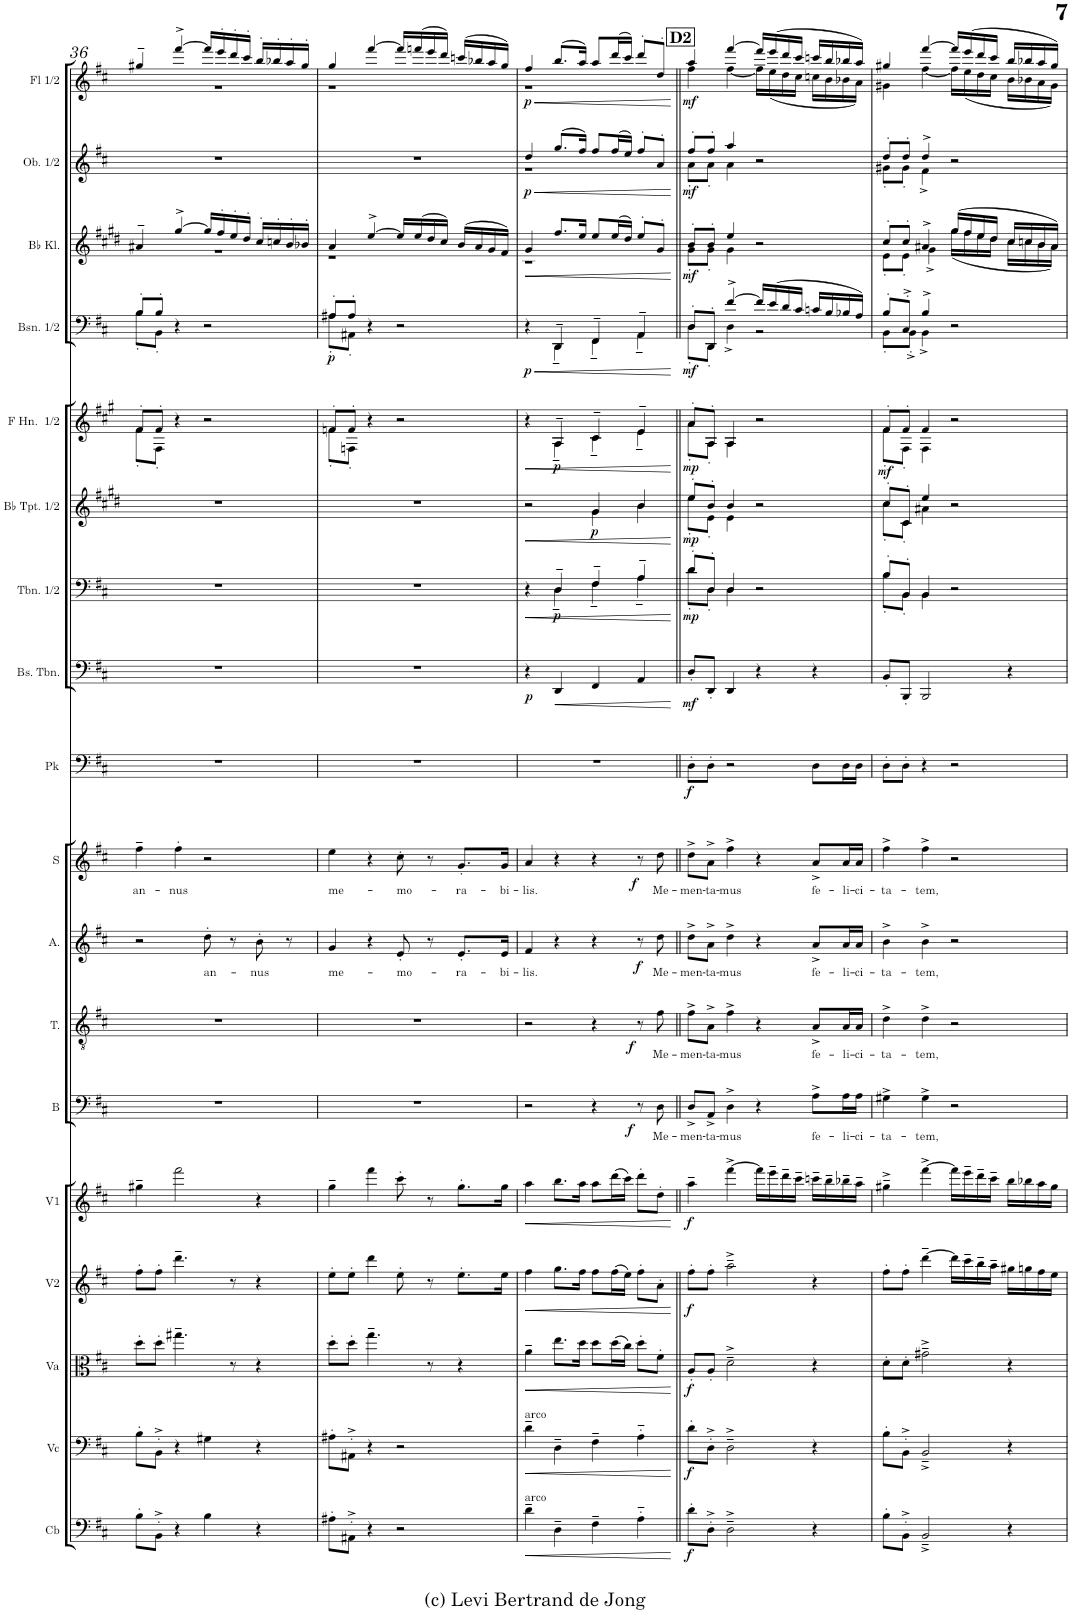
**kern	**dynam	**kern	**dynam	**kern	**dynam	**kern	**dynam	**kern	**dynam	**kern	**text	**dynam	**kern	**text	**dynam	**kern	**text	**dynam	**kern	**text	**dynam	**kern	**dynam	**kern	**dynam	**kern	**dynam	**kern	**dynam	**kern	**dynam	**kern	**dynam	**kern	**dynam	**kern	**dynam	**kern	**dynam
*part18	*part18	*part17	*part17	*part16	*part16	*part15	*part15	*part14	*part14	*part13	*part13	*part13	*part12	*part12	*part12	*part11	*part11	*part11	*part10	*part10	*part10	*part9	*part9	*part8	*part8	*part7	*part7	*part6	*part6	*part5	*part5	*part4	*part4	*part3	*part3	*part2	*part2	*part1	*part1
*staff18	*staff18	*staff17	*staff17	*staff16	*staff16	*staff15	*staff15	*staff14	*staff14	*staff13	*staff13	*staff13	*staff12	*staff12	*staff12	*staff11	*staff11	*staff11	*staff10	*staff10	*staff10	*staff9	*staff9	*staff8	*staff8	*staff7	*staff7	*staff6	*staff6	*staff5	*staff5	*staff4	*staff4	*staff3	*staff3	*staff2	*staff2	*staff1	*staff1
*I"Contrabasses	*	*I"Violoncellos	*	*I"Violas	*	*I"Violins 2	*	*I"Violins 1	*	*I"Bas	*	*	*I"Tenor	*	*	*I"Alt	*	*	*I"Sopraan	*	*	*I"Pauken	*	*I"Bas-trombone	*	*I"Trombone 1/2	*	*I"Trompet Bb 1/2	*	*I"F Horn 1/2	*	*I"Bassoon 1/2	*	*I"Klarinet in Bb	*	*I"Oboe 1/2	*	*I"Flute 1/2	*
*I'Cb	*	*I'Vc	*	*I'Va	*	*I'V2	*	*I'V1	*	*I'B	*	*	*I'T.	*	*	*I'A.	*	*	*I'S	*	*	*I'Pk	*	*I'Bs. Tbn.	*	*I'Tbn. 1/2	*	*	*	*I'F Hn.  1/2	*	*I'Bsn. 1/2	*	*	*	*I'Ob. 1/2	*	*I'Fl 1/2	*
!!LO:PB:g=z
*clefF4	*	*clefF4	*	*clefC3	*	*clefG2	*	*clefG2	*	*clefF4	*	*	*clefGv2	*	*	*clefG2	*	*	*clefG2	*	*	*clefF4	*	*clefF4	*	*clefF4	*	*clefG2	*	*clefG2	*	*clefF4	*	*clefG2	*	*clefG2	*	*clefG2	*
*Trd7c12	*	*	*	*	*	*	*	*	*	*	*	*	*	*	*	*	*	*	*	*	*	*	*	*	*	*	*	*Trd1c2	*	*Trd4c7	*	*	*	*Trd1c2	*	*	*	*	*
*k[f#c#]	*	*k[f#c#]	*	*k[f#c#]	*	*k[f#c#]	*	*k[f#c#]	*	*k[f#c#]	*	*	*k[f#c#]	*	*	*k[f#c#]	*	*	*k[f#c#]	*	*	*k[f#c#]	*	*k[f#c#]	*	*k[f#c#]	*	*k[f#c#g#d#]	*	*k[f#c#g#]	*	*k[f#c#]	*	*k[f#c#g#d#]	*	*k[f#c#]	*	*k[f#c#]	*
*M4/4	*	*M4/4	*	*M4/4	*	*M4/4	*	*M4/4	*	*M4/4	*	*	*M4/4	*	*	*M4/4	*	*	*M4/4	*	*	*M4/4	*	*M4/4	*	*M4/4	*	*M4/4	*	*M4/4	*	*M4/4	*	*M4/4	*	*M4/4	*	*M4/4	*
=36	=36	=36	=36	=36	=36	=36	=36	=36	=36	=36	=36	=36	=36	=36	=36	=36	=36	=36	=36	=36	=36	=36	=36	=36	=36	=36	=36	=36	=36	=36	=36	=36	=36	=36	=36	=36	=36	=36	=36
!	!	!	!	!	!	!	!	!	!	!	!	!	!	!	!	!	!	!	!	!LO:LY:b	!	!	!	!	!	!	!	!	!	!	!	!	!	!	!	!	!	!	!
*	*	*	*	*	*	*	*	*	*	*	*	*	*	*	*	*	*	*	*	*	*	*	*	*	*	*	*	*	*	*^	*	*^	*	*^	*	*	*	*^	*
8B'\L	.	8B'\L	.	8dd'\L	.	8ff#'\L	.	4gg#X~\	.	1r	.	.	1r	.	.	2r	.	.	4ff#~\	an-	.	1r	.	1r	.	1r	.	1r	.	8f#'/L	8f#'\L	.	8B'/L	8B'\L	.	4a#X~/	1r	.	1r	.	4gg#X~/	1r	.
8BB'^\J	.	8BB'^\J	.	8dd'\J	.	8ff#'\J	.	.	.	.	.	.	.	.	.	.	.	.	.	.	.	.	.	.	.	.	.	.	.	8f#'/J	8F#'\J	.	8B'/J	8BB'\J	.	.	.	.	.	.	.	.	.
!	!	!	!	!	!	!	!	!	!	!	!	!	!	!	!	!	!	!	!	!LO:LY:b	!	!	!	!	!	!	!	!	!	!	!	!	!	!	!	!	!	!	!	!	!	!	!
4r	.	4r	.	4.gg#X~\	.	4.ddd~\	.	2fff#\	.	.	.	.	.	.	.	.	.	.	4ff#'\	-nus	.	.	.	.	.	.	.	.	.	4r	2.ryy	.	4r	2.ryy	.	[4gg#^/	.	.	.	.	[4fff#^/	.	.
!	!	!	!	!	!	!	!	!	!	!	!	!	!	!	!	!	!LO:LY:b	!	!	!	!	!	!	!	!	!	!	!	!	!	!	!	!	!	!	!	!	!	!	!	!	!	!
4B\	.	4G#X\	.	.	.	.	.	.	.	.	.	.	.	.	.	8dd'\	an-	.	2r	.	.	.	.	.	.	.	.	.	.	2r	.	.	2r	.	.	16gg#/LL]	.	.	.	.	16fff#/LL]	.	.
.	.	.	.	.	.	.	.	.	.	.	.	.	.	.	.	.	.	.	.	.	.	.	.	.	.	.	.	.	.	.	.	.	.	.	.	16ff#'/	.	.	.	.	16eee'/	.	.
.	.	.	.	8r	.	8r	.	.	.	.	.	.	.	.	.	8r	.	.	.	.	.	.	.	.	.	.	.	.	.	.	.	.	.	.	.	16ee'/	.	.	.	.	16ddd'/	.	.
.	.	.	.	.	.	.	.	.	.	.	.	.	.	.	.	.	.	.	.	.	.	.	.	.	.	.	.	.	.	.	.	.	.	.	.	16dd#'/JJ	.	.	.	.	16ccc#'/JJ	.	.
!	!	!	!	!	!	!	!	!	!	!	!	!	!	!	!	!	!LO:LY:b	!	!	!	!	!	!	!	!	!	!	!	!	!	!	!	!	!	!	!	!	!	!	!	!	!	!
4r	.	4r	.	4r	.	4r	.	4r	.	.	.	.	.	.	.	8b'\	-nus	.	.	.	.	.	.	.	.	.	.	.	.	.	.	.	.	.	.	16cc#'/LL	.	.	.	.	16bb'/LL	.	.
.	.	.	.	.	.	.	.	.	.	.	.	.	.	.	.	.	.	.	.	.	.	.	.	.	.	.	.	.	.	.	.	.	.	.	.	16ccn'/	.	.	.	.	16bb-X'/	.	.
.	.	.	.	.	.	.	.	.	.	.	.	.	.	.	.	8r	.	.	.	.	.	.	.	.	.	.	.	.	.	.	.	.	.	.	.	16b'/	.	.	.	.	16aa'/	.	.
.	.	.	.	.	.	.	.	.	.	.	.	.	.	.	.	.	.	.	.	.	.	.	.	.	.	.	.	.	.	.	.	.	.	.	.	16b-X'/JJ	.	.	.	.	16gg#'/JJ	.	.
=37	=37	=37	=37	=37	=37	=37	=37	=37	=37	=37	=37	=37	=37	=37	=37	=37	=37	=37	=37	=37	=37	=37	=37	=37	=37	=37	=37	=37	=37	=37	=37	=37	=37	=37	=37	=37	=37	=37	=37	=37	=37	=37	=37
!	!	!	!	!	!	!	!	!	!	!	!	!	!	!	!	!	!LO:LY:b	!	!	!LO:LY:b	!	!	!	!	!	!	!	!	!	!	!	!	!	!	!LO:DY:b	!	!	!	!	!	!	!	!
8A#X'\L	.	8A#X'\L	.	8dd'\L	.	8ee'\L	.	4gg~\	.	1r	.	.	1r	.	.	4g/	me-	.	4ee\	me-	.	1r	.	1r	.	1r	.	1r	.	8fn'/L	8f'\L	.	8A#X'/L	8A#'\L	p	4a/	1r	.	1r	.	4gg/	1r	.
8AA#X'^\J	.	8AA#X'^\J	.	8dd'\J	.	8ee'\J	.	.	.	.	.	.	.	.	.	.	.	.	.	.	.	.	.	.	.	.	.	.	.	8f'/J	8Fn'\J	.	8A#'/J	8AA#X'\J	.	.	.	.	.	.	.	.	.
4r	.	4r	.	4.gg~\	.	4ddd\	.	4fff#\	.	.	.	.	.	.	.	4r	.	.	4r	.	.	.	.	.	.	.	.	.	.	4r	2.ryy	.	4r	2.ryy	.	[4ee^/	.	.	.	.	[4fff#/	.	.
!	!	!	!	!	!	!	!	!	!	!	!	!	!	!	!	!	!LO:LY:b	!	!	!LO:LY:b	!	!	!	!	!	!	!	!	!	!	!	!	!	!	!	!	!	!	!	!	!	!	!
2r	.	2r	.	.	.	8ee'\	.	8ccc#'\	.	.	.	.	.	.	.	8e'/	-mo-	.	8cc#'\	-mo-	.	.	.	.	.	.	.	.	.	2r	.	.	2r	.	.	16ee/LL]	.	.	.	.	16fff#/LL]	.	.
.	.	.	.	.	.	.	.	.	.	.	.	.	.	.	.	.	.	.	.	.	.	.	.	.	.	.	.	.	.	.	.	.	.	.	.	(16ee/	.	.	.	.	(16fffn/	.	.
.	.	.	.	8r	.	8r	.	8r	.	.	.	.	.	.	.	8r	.	.	8r	.	.	.	.	.	.	.	.	.	.	.	.	.	.	.	.	16dd#/	.	.	.	.	16eee/	.	.
.	.	.	.	.	.	.	.	.	.	.	.	.	.	.	.	.	.	.	.	.	.	.	.	.	.	.	.	.	.	.	.	.	.	.	.	16cc#/JJ)	.	.	.	.	16ddd/JJ)	.	.
!	!	!	!	!	!	!	!	!	!	!	!	!	!	!	!	!	!LO:LY:b	!	!	!LO:LY:b	!	!	!	!	!	!	!	!	!	!	!	!	!	!	!	!	!	!	!	!	!	!	!
.	.	.	.	4r	.	8.ee'\L	.	8.gg'\L	.	.	.	.	.	.	.	8.e'/L	-ra-	.	8.g'/L	-ra-	.	.	.	.	.	.	.	.	.	.	.	.	.	.	.	(16b/LL	.	.	.	.	(16cccn/LL	.	.
.	.	.	.	.	.	.	.	.	.	.	.	.	.	.	.	.	.	.	.	.	.	.	.	.	.	.	.	.	.	.	.	.	.	.	.	16a/	.	.	.	.	16bb-X/	.	.
.	.	.	.	.	.	.	.	.	.	.	.	.	.	.	.	.	.	.	.	.	.	.	.	.	.	.	.	.	.	.	.	.	.	.	.	16g#/	.	.	.	.	16aa/	.	.
!	!	!	!	!	!	!	!	!	!	!	!	!	!	!	!	!	!LO:LY:b	!	!	!LO:LY:b	!	!	!	!	!	!	!	!	!	!	!	!	!	!	!	!	!	!	!	!	!	!	!
.	.	.	.	.	.	16ee\Jk	.	16gg\Jk	.	.	.	.	.	.	.	16e/Jk	-bi-	.	16g/Jk	-bi-	.	.	.	.	.	.	.	.	.	.	.	.	.	.	.	16f#/JJ)	.	.	.	.	16gg/JJ)	.	.
=38	=38	=38	=38	=38	=38	=38	=38	=38	=38	=38	=38	=38	=38	=38	=38	=38	=38	=38	=38	=38	=38	=38	=38	=38	=38	=38	=38	=38	=38	=38	=38	=38	=38	=38	=38	=38	=38	=38	=38	=38	=38	=38	=38
!	!	!LO:TX:a:t=arco	!	!	!	!	!	!	!	!	!	!	!	!	!	!	!	!	!	!	!	!	!	!	!	!	!	!	!	!	!	!	!	!	!	!	!	!	!	!	!	!	!
!LO:TX:a:t=arco	!	!	!	!	!	!	!	!	!	!	!	!	!	!	!	!	!	!	!	!	!	!	!	!	!	!	!	!	!	!	!	!	!	!	!	!	!	!	!	!	!	!	!
!	!LO:HP:b	!	!LO:HP:b	!	!LO:HP:b	!	!LO:HP:b	!	!LO:HP:b	!	!	!	!	!	!	!	!LO:LY:b	!	!	!LO:LY:b	!	!	!	!	!LO:DY:b	!	!LO:HP:b	!	!LO:HP:b	!	!	!LO:HP:b	!	!	!LO:HP:b	!	!	!LO:HP:b	!	!LO:HP:b	!	!	!LO:HP:b
*	*	*	*	*	*	*	*	*	*	*	*	*	*	*	*	*	*	*	*	*	*	*	*	*	*	*^	*	*^	*	*	*	*	*	*	*	*	*	*	*^	*	*	*	*
!	!	!	!	!	!	!	!	!	!	!	!	!	!	!	!	!	!	!	!	!	!	!	!	!	!	!	!	!	!	!	!	!	!	!	!	!	!LO:DY:n=1:b	!	!	!	!	!	!LO:DY:n=1:b	!	!	!LO:DY:n=1:b
4d~\	<	4d~\	<	4a~\	<	4ff#\	<	4aa\	<	2r	.	.	2r	.	.	4f#/	-lis.	.	4a/	-lis.	.	1r	.	4r	p	4r	4ryy	<	2r	2ryy	<	4r	4ryy	<	4r	4ryy	< p	4g#/	1r	<	4dd/	1r	< p	4ff#/	1r	< p
!	!	!	!	!	!	!	!	!	!	!	!	!	!	!	!	!	!	!	!	!	!	!	!	!	!LO:HP:b	!	!	!LO:DY:b	!	!	!	!	!	!LO:DY:b	!	!	!	!	!	!	!	!	!	!	!	!
4D~\	.	4D~\	.	8.ee\L	.	8.gg\L	.	8.bb\L	.	.	.	.	.	.	.	4r	.	.	4r	.	.	.	.	4DD/	<	4D~/	4D~\	p	.	.	.	4A~/	4A~\	p	4DD~/	4DD~\	.	8.ff#/L	.	.	(8.gg/L	.	.	(8.bb/L	.	.
.	.	.	.	16dd\Jk	.	16ff#\Jk	.	16aa\Jk	.	.	.	.	.	.	.	.	.	.	.	.	.	.	.	.	.	.	.	.	.	.	.	.	.	.	.	.	.	16ee/Jk	.	.	16ff#/Jk)	.	.	16aa/Jk)	.	.
!	!	!	!	!	!	!	!	!	!	!	!	!	!	!	!	!	!	!	!	!	!	!	!	!	!	!	!	!	!	!	!LO:DY:b	!	!	!	!	!	!	!	!	!	!	!	!	!	!	!
4F#~\	.	4F#~\	.	8dd\L	.	8ff#\L	.	8aa\L	.	4r	.	.	4r	.	.	4r	.	.	4r	.	.	.	.	4FF#/	.	4F#~/	4F#~\	.	4g#/	4g#\	p	4c#~/	4c#~\	.	4FF#~/	4FF#~\	.	8ee/L	.	.	8ff#/L	.	.	8aa/L	.	.
.	.	.	.	(16dd\L	.	(16ff#\L	.	(16ddd\L	.	.	.	.	.	.	.	.	.	.	.	.	.	.	.	.	.	.	.	.	.	.	.	.	.	.	.	.	.	(16ee/L	.	.	(16ff#/L	.	.	(16ddd/L	.	.
.	.	.	.	16cc#\JJ)	.	16ee\JJ)	.	16ccc#\JJ)	.	.	.	.	.	.	.	.	.	.	.	.	.	.	.	.	.	.	.	.	.	.	.	.	.	.	.	.	.	16dd#/JJ)	.	.	16ee/JJ)	.	.	16ccc#/JJ)	.	.
!	!	!	!	!	!	!	!	!	!	!	!	!LO:DY:b	!	!	!LO:DY:b	!	!	!LO:DY:b	!	!	!LO:DY:b	!	!	!	!	!	!	!	!	!	!	!	!	!	!	!	!	!	!	!	!	!	!	!	!	!
4A'~\	.	4A'~\	.	8dd'\L	.	8ff#'\L	.	8ddd'\L	.	8r	.	f	8r	.	f	8r	.	f	8r	.	f	.	.	4AA/	.	4A~/	4A~\	.	4b/	4b\	.	4e~/	4e~\	.	4AA~/	4AA~\	.	8ee'/L	.	.	8ff#'/L	.	.	8ddd'/L	.	.
!	!	!	!	!	!	!	!	!	!	!	!LO:LY:b	!	!	!LO:LY:b	!	!	!LO:LY:b	!	!	!LO:LY:b	!	!	!	!	!	!	!	!	!	!	!	!	!	!	!	!	!	!	!	!	!	!	!	!	!	!
.	.	.	.	8f#'\J	.	8a'\J	.	8dd'\J	.	8D\	Me-	.	8f#\	Me-	.	8dd\	Me-	.	8dd\	Me-	.	.	.	.	.	.	.	.	.	.	.	.	.	.	.	.	.	8g#'/J	.	.	8a'/J	.	.	8dd'/J	.	.
*	*	*	*	*	*	*	*	*	*	*	*	*	*	*	*	*	*	*	*	*	*	*	*	*	*	*v	*v	*	*	*	*	*v	*v	*	*v	*v	*	*v	*v	*	*v	*v	*	*v	*v	*
*	*	*	*	*	*	*	*	*	*	*	*	*	*	*	*	*	*	*	*	*	*	*	*	*	*	*	*	*v	*v	*	*	*	*	*	*	*	*	*	*	*
.	[	.	[	.	[	.	[	.	[	.	.	.	.	.	.	.	.	.	.	.	.	.	.	.	[	.	[	.	[	.	[	.	[	.	[	.	[	.	[
!!LO:REH:place=s1:a:B:cj:fs=14:t=D2
=39||	=39||	=39||	=39||	=39||	=39||	=39||	=39||	=39||	=39||	=39||	=39||	=39||	=39||	=39||	=39||	=39||	=39||	=39||	=39||	=39||	=39||	=39||	=39||	=39||	=39||	=39||	=39||	=39||	=39||	=39||	=39||	=39||	=39||	=39||	=39||	=39||	=39||	=39||	=39||
!	!LO:DY:b	!	!LO:DY:b	!	!LO:DY:b	!	!LO:DY:b	!	!LO:DY:b	!	!LO:LY:b	!	!	!LO:LY:b	!	!	!LO:LY:b	!	!	!LO:LY:b	!	!	!LO:DY:b	!	!LO:DY:b	!	!LO:DY:b	!	!LO:DY:b	!	!LO:DY:b	!	!LO:DY:b	!	!LO:DY:b	!	!LO:DY:b	!	!LO:DY:b
*	*	*	*	*	*	*	*	*	*	*	*	*	*	*	*	*	*	*	*	*	*	*	*	*	*	*^	*	*^	*	*^	*	*^	*	*^	*	*^	*	*^	*
8d'\L	f	8d'\L	f	8A'/L	f	8ff#'\L	f	4aa~\	f	8D^/L	-men-	.	8f#^\L	-men-	.	8dd^\L	-men-	.	8dd^\L	-men-	.	8D'\L	f	8D'/L	mf	8d'/L	8d'\L	mp	8ee'/L	8ee'\L	mp	8a'/L	8a'\L	mp	8D'/L	8D'\L	mf	8b'/L	8g#'\L	mf	8ff#'/L	8a'\L	mf	4aa/	4ff#\	mf
!	!	!	!	!	!	!	!	!	!	!	!LO:LY:b	!	!	!LO:LY:b	!	!	!LO:LY:b	!	!	!LO:LY:b	!	!	!	!	!	!	!	!	!	!	!	!	!	!	!	!	!	!	!	!	!	!	!	!	!	!
8D'^\J	.	8D'^\J	.	8A'/J	.	8ff#'\J	.	.	.	8AA^/J	-ta-	.	8A^\J	-ta-	.	8a^\J	-ta-	.	8a^\J	-ta-	.	8D'\J	.	8DD'/J	.	8D'/J	8D'\J	.	8b'/J	8e'\J	.	8A'/J	8A'\J	.	8DD'/J	8DD'\J	.	8b'/J	8g#'\J	.	8ff#'/J	8a'\J	.	.	.	.
!	!	!	!	!	!	!	!	!	!	!	!LO:LY:b	!	!	!LO:LY:b	!	!	!LO:LY:b	!	!	!LO:LY:b	!	!	!	!	!	!	!	!	!	!	!	!	!	!	!	!	!	!	!	!	!	!	!	!	!	!
2D~^\	.	2D~^\	.	2d~^\	.	2aa~^\	.	[4fff#^\	.	4D^\	-mus	.	4f#^\	-mus	.	4dd^\	-mus	.	4ff#^\	-mus	.	2r	.	4DD/	.	4D/	4D\	.	4b/	4e\	.	4A/	4A\	.	[4f#^/	4D^\	.	4ee/	4g#\	.	4aa/	4a\	.	[4fff#/	[4ff#\	.
.	.	.	.	.	.	.	.	16fff#\LL]	.	4r	.	.	4r	.	.	4r	.	.	4r	.	.	.	.	4r	.	2r	2ryy	.	2r	2ryy	.	2r	2ryy	.	16f#/LL]	2r	.	2r	2ryy	.	2r	2ryy	.	16fff#/LL]	16ff#\LL]	.
.	.	.	.	.	.	.	.	16eee~\	.	.	.	.	.	.	.	.	.	.	.	.	.	.	.	.	.	.	.	.	.	.	.	.	.	.	(16e/	.	.	.	.	.	.	.	.	(16eee/	(16ee\	.
.	.	.	.	.	.	.	.	16ddd~\	.	.	.	.	.	.	.	.	.	.	.	.	.	.	.	.	.	.	.	.	.	.	.	.	.	.	16d/	.	.	.	.	.	.	.	.	16ddd/	16dd\	.
.	.	.	.	.	.	.	.	16ccc#~\JJ	.	.	.	.	.	.	.	.	.	.	.	.	.	.	.	.	.	.	.	.	.	.	.	.	.	.	16c#/JJ	.	.	.	.	.	.	.	.	16ccc#/JJ	16cc#\JJ	.
!	!	!	!	!	!	!	!	!	!	!	!LO:LY:b	!	!	!LO:LY:b	!	!	!LO:LY:b	!	!	!LO:LY:b	!	!	!	!	!	!	!	!	!	!	!	!	!	!	!	!	!	!	!	!	!	!	!	!	!	!
4r	.	4r	.	4r	.	4r	.	16cccn~\LL	.	8A^\L	fe-	.	8A^/L	fe-	.	8a^/L	fe-	.	8a^/L	fe-	.	8D\L	.	4r	.	.	.	.	.	.	.	.	.	.	16cn/LL	.	.	.	.	.	.	.	.	16cccn/LL	16ccn\LL	.
.	.	.	.	.	.	.	.	16bb~\	.	.	.	.	.	.	.	.	.	.	.	.	.	.	.	.	.	.	.	.	.	.	.	.	.	.	16B/	.	.	.	.	.	.	.	.	16bb/	16b\	.
!	!	!	!	!	!	!	!	!	!	!	!LO:LY:b	!	!	!LO:LY:b	!	!	!LO:LY:b	!	!	!LO:LY:b	!	!	!	!	!	!	!	!	!	!	!	!	!	!	!	!	!	!	!	!	!	!	!	!	!	!
.	.	.	.	.	.	.	.	16bb-X~\	.	16A\L	-li-	.	16A/L	-li-	.	16a/L	-li-	.	16a/L	-li-	.	16D\L	.	.	.	.	.	.	.	.	.	.	.	.	16B-X/	.	.	.	.	.	.	.	.	16bb-X/	16b-X\	.
!	!	!	!	!	!	!	!	!	!	!	!LO:LY:b	!	!	!LO:LY:b	!	!	!LO:LY:b	!	!	!LO:LY:b	!	!	!	!	!	!	!	!	!	!	!	!	!	!	!	!	!	!	!	!	!	!	!	!	!	!
.	.	.	.	.	.	.	.	16aa~\JJ	.	16A\JJ	-ci-	.	16A/JJ	-ci-	.	16a/JJ	-ci-	.	16a/JJ	-ci-	.	16D\JJ	.	.	.	.	.	.	.	.	.	.	.	.	16A/JJ)	.	.	.	.	.	.	.	.	16aa/JJ)	16a\JJ)	.
=40	=40	=40	=40	=40	=40	=40	=40	=40	=40	=40	=40	=40	=40	=40	=40	=40	=40	=40	=40	=40	=40	=40	=40	=40	=40	=40	=40	=40	=40	=40	=40	=40	=40	=40	=40	=40	=40	=40	=40	=40	=40	=40	=40	=40	=40	=40
!	!	!	!	!	!	!	!	!	!	!	!LO:LY:b	!	!	!LO:LY:b	!	!	!LO:LY:b	!	!	!LO:LY:b	!	!	!	!	!	!	!	!	!	!	!	!	!	!LO:DY:b	!	!	!	!	!	!	!	!	!	!	!	!
8B'\L	.	8B'\L	.	8d'\L	.	8ff#'\L	.	4gg#X~^\	.	4G#X^\	-ta-	.	4d^\	-ta-	.	4b^\	-ta-	.	4ff#^\	-ta-	.	8D'\L	.	8BB'/L	.	8B'/L	8B'\L	.	8cc#'/L	8cc#'\L	.	8f#'/L	8f#'\L	mf	8B'/L	8BB'\L	.	8cc#'/L	8e'\L	.	8dd'/L	8g#X'\L	.	4gg#X/	4g#X\	.
8BB'^\J	.	8BB'^\J	.	8d'\J	.	8ff#'\J	.	.	.	.	.	.	.	.	.	.	.	.	.	.	.	8D'\J	.	8BBB'/J	.	8BB'/J	8BB'\J	.	8c#'/J	8c#'\J	.	8f#'/J	8F#'\J	.	8C#'^/J	8BB'^\J	.	8cc#'/J	8e'\J	.	8dd'/J	8g#'\J	.	.	.	.
!	!	!	!	!	!	!	!	!	!	!	!LO:LY:b	!	!	!LO:LY:b	!	!	!LO:LY:b	!	!	!LO:LY:b	!	!	!	!	!	!	!	!	!	!	!	!	!	!	!	!	!	!	!	!	!	!	!	!	!	!
2BB~^/	.	2BB~^/	.	2g#X~^\	.	[4ddd~\	.	[4fff#^\	.	4G#^\	-tem,	.	4d^\	-tem,	.	4b^\	-tem,	.	4ff#^\	-tem,	.	4r	.	2BBB/	.	4BB/	4BB\	.	4ee/	4a#X\	.	4f#/	4F#\	.	4B^/	4BB^\	.	4a#X^/	4g#^\	.	4dd^/	4f#^\	.	[4fff#/	[4ff#\	.
.	.	.	.	.	.	16ddd\LL]	.	16fff#\LL]	.	2r	.	.	2r	.	.	2r	.	.	2r	.	.	2r	.	.	.	2r	2ryy	.	2r	2ryy	.	2r	2ryy	.	2r	2ryy	.	(16gg#/LL	(16gg#\LL	.	2r	2ryy	.	16fff#/LL]	16ff#\LL]	.
.	.	.	.	.	.	16ccc#~\	.	16eee~\	.	.	.	.	.	.	.	.	.	.	.	.	.	.	.	.	.	.	.	.	.	.	.	.	.	.	.	.	.	16ff#/	16ff#\	.	.	.	.	(16eee/	(16ee\	.
.	.	.	.	.	.	16bb~\	.	16ddd~\	.	.	.	.	.	.	.	.	.	.	.	.	.	.	.	.	.	.	.	.	.	.	.	.	.	.	.	.	.	16ee/	16ee\	.	.	.	.	16ddd/	16dd\	.
.	.	.	.	.	.	16aa~\JJ	.	16ccc#~\JJ	.	.	.	.	.	.	.	.	.	.	.	.	.	.	.	.	.	.	.	.	.	.	.	.	.	.	.	.	.	16dd#/JJ	16dd#\JJ	.	.	.	.	16ccc#/JJ	16cc#\JJ	.
4r	.	4r	.	4r	.	16gg#X\LL	.	16bb\LL	.	.	.	.	.	.	.	.	.	.	.	.	.	.	.	4r	.	.	.	.	.	.	.	.	.	.	.	.	.	16cc#/LL	16cc#\LL	.	.	.	.	16bb/LL	16b\LL	.
.	.	.	.	.	.	16ggn\	.	16bb-X\	.	.	.	.	.	.	.	.	.	.	.	.	.	.	.	.	.	.	.	.	.	.	.	.	.	.	.	.	.	16ccn/	16cc\	.	.	.	.	16bb-X/	16b-X\	.
.	.	.	.	.	.	16ff#\	.	16aa\	.	.	.	.	.	.	.	.	.	.	.	.	.	.	.	.	.	.	.	.	.	.	.	.	.	.	.	.	.	16b/	16b\	.	.	.	.	16aa/	16a\	.
.	.	.	.	.	.	16ee\JJ	.	16gg#\JJ	.	.	.	.	.	.	.	.	.	.	.	.	.	.	.	.	.	.	.	.	.	.	.	.	.	.	.	.	.	16a#/JJ)	16a#\JJ)	.	.	.	.	16gg#/JJ)	16g#\JJ)	.
*	*	*	*	*	*	*	*	*	*	*	*	*	*	*	*	*	*	*	*	*	*	*	*	*	*	*v	*v	*	*	*	*	*v	*v	*	*v	*v	*	*v	*v	*	*v	*v	*	*v	*v	*
*	*	*	*	*	*	*	*	*	*	*	*	*	*	*	*	*	*	*	*	*	*	*	*	*	*	*	*	*v	*v	*	*	*	*	*	*	*	*	*	*	*
=	=	=	=	=	=	=	=	=	=	=	=	=	=	=	=	=	=	=	=	=	=	=	=	=	=	=	=	=	=	=	=	=	=	=	=	=	=	=	=
*-	*-	*-	*-	*-	*-	*-	*-	*-	*-	*-	*-	*-	*-	*-	*-	*-	*-	*-	*-	*-	*-	*-	*-	*-	*-	*-	*-	*-	*-	*-	*-	*-	*-	*-	*-	*-	*-	*-	*-
